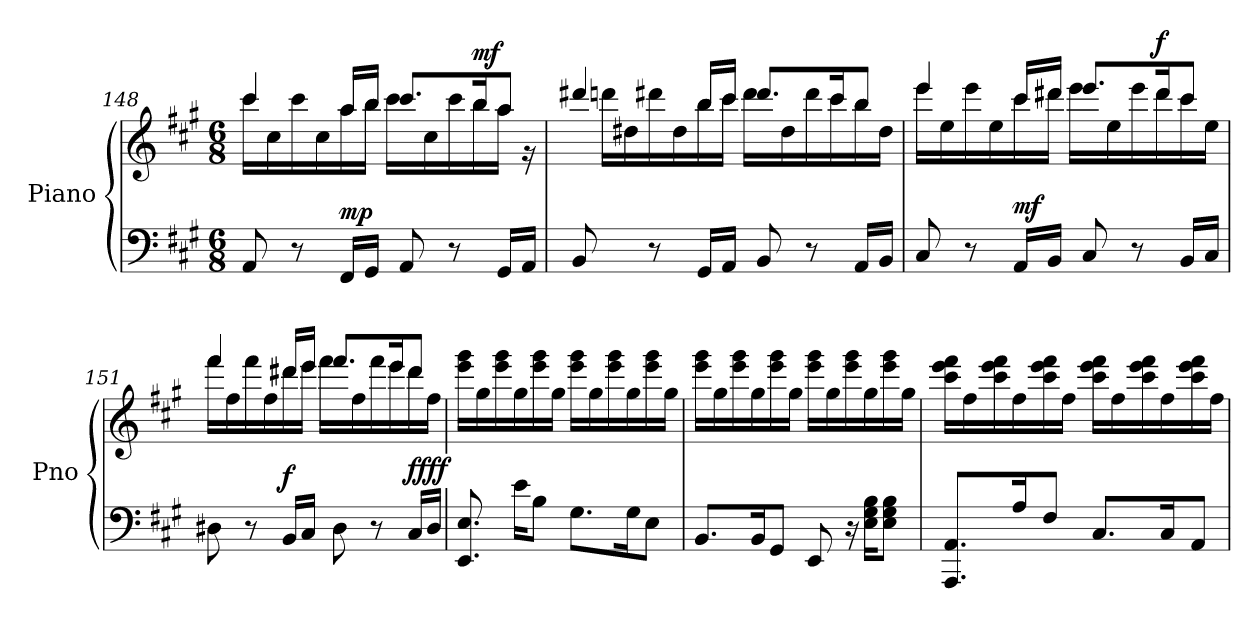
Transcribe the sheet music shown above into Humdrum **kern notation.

**kern	**kern	**dynam
*part1	*part1	*part1
*staff2	*staff1	*staff1/2
*I"Piano	*	*
*I'Pno	*	*
!!LO:LB:g=z
*clefF4	*clefG2	*
*k[f#c#g#]	*k[f#c#g#]	*
*M6/8	*M6/8	*
=148	=148	=148
*	*^	*
8AA/	4ccc#/	16ccc#\LL	.
.	.	16cc#\	.
8r	.	16ccc#\	.
.	.	16cc#\	.
!	!	!	!LO:DY:a=2
16FF#/LL	16aa/LL	16aa\	mp
16GG#/JJ	16bb/JJ	16bb\JJ	.
8AA/	8.ccc#/L	16ccc#\LL	.
.	.	16cc#\	.
8r	.	16ccc#\	.
!	!	!	!LO:DY:a
.	16bb/K	16bb\	mf
16GG#/LL	8aa/J	16aa\JJ	.
16AA/JJ	.	16r	.
!!LO:LB:g=z	!!
=149	=149	=149	=149
8BB/	4ddd#X/	16dddn\LL	.
.	.	16dd#X\	.
8r	.	16ddd#X\	.
.	.	16dd#\	.
16GG#/LL	16bb/LL	16bb\	.
16AA/JJ	16ccc#/JJ	16ccc#\JJ	.
8BB/	8.ddd#/L	16ddd#\LL	.
.	.	16dd#\	.
8r	.	16ddd#\	.
.	16ccc#/K	16ccc#\	.
16AA/LL	8bb/J	16bb\	.
16BB/JJ	.	16dd#\JJ	.
=150	=150	=150	=150
8C#/	4eee/	16eee\LL	.
.	.	16ee\	.
8r	.	16eee\	.
.	.	16ee\	.
!	!	!	!LO:DY:a=2
16AA/LL	16ccc#/LL	16ccc#\	mf
16BB/JJ	16ddd#X/JJ	16ddd#\JJ	.
8C#/	8.eee/L	16eee\LL	.
.	.	16ee\	.
8r	.	16eee\	.
!	!	!	!LO:DY:a
.	16ddd#/K	16ddd#\	f
16BB/LL	8ccc#/J	16ccc#\	.
16C#/JJ	.	16ee\JJ	.
=151	=151	=151	=151
8D#X\	4fff#/	16fff#\LL	.
.	.	16ff#\	.
8r	.	16fff#\	.
.	.	16ff#\	.
!	!	!	!LO:DY:a=2
16BB/LL	16ddd#X/LL	16ddd#\	f
16C#/JJ	16eee/JJ	16eee\JJ	.
8D#\	8.fff#/L	16fff#\LL	.
.	.	16ff#\	.
8r	.	16fff#\	.
.	16eee/K	16eee\	.
!	!	!	!LO:DY:a=2
!	!	!	!LO:DY:n=1:a
16C#/LL	8ddd#/J	16ddd#\	ff ff
16D#/JJ	.	16ff#\JJ	.
!!LO:LB:g=z
=152	=152	=152	=152
!	!	!	!LO:DY:a=2
!	!	!	!LO:DY:n=1:a
*	*v	*v	*
8.EE/ 8.E/	16eee\ 16ggg#\LL	ff mp
.	16gg#\	.
.	16eee\ 16ggg#\	.
16e\KL	16gg#\	.
8B\J	16eee\ 16ggg#\	.
.	16gg#\JJ	.
8.G#\L	16eee\ 16ggg#\LL	.
.	16gg#\	.
.	16eee\ 16ggg#\	.
16G#\K	16gg#\	.
8E\J	16eee\ 16ggg#\	.
.	16gg#\JJ	.
=153	=153	=153
8.BB/L	16eee\ 16ggg#\LL	.
.	16gg#\	.
.	16eee\ 16ggg#\	.
16BB/K	16gg#\	.
8GG#/J	16eee\ 16ggg#\	.
.	16gg#\JJ	.
8EE/	16eee\ 16ggg#\LL	.
.	16gg#\	.
16r	16eee\ 16ggg#\	.
16E\ 16G#\ 16B\KL	16gg#\	.
8E\ 8G#\ 8B\J	16eee\ 16ggg#\	.
.	16gg#\JJ	.
=154	=154	=154
8.AAA/ 8.AA/L	16ccc#\ 16eee\ 16fff#\LL	.
.	16ff#\	.
.	16ccc#\ 16eee\ 16fff#\	.
16A/K	16ff#\	.
8F#/J	16ccc#\ 16eee\ 16fff#\	.
.	16ff#\JJ	.
8.C#/L	16ccc#\ 16eee\ 16fff#\LL	.
.	16ff#\	.
.	16ccc#\ 16eee\ 16fff#\	.
16C#/K	16ff#\	.
8AA/J	16ccc#\ 16eee\ 16fff#\	.
.	16ff#\JJ	.
=	=	=
*-	*-	*-
